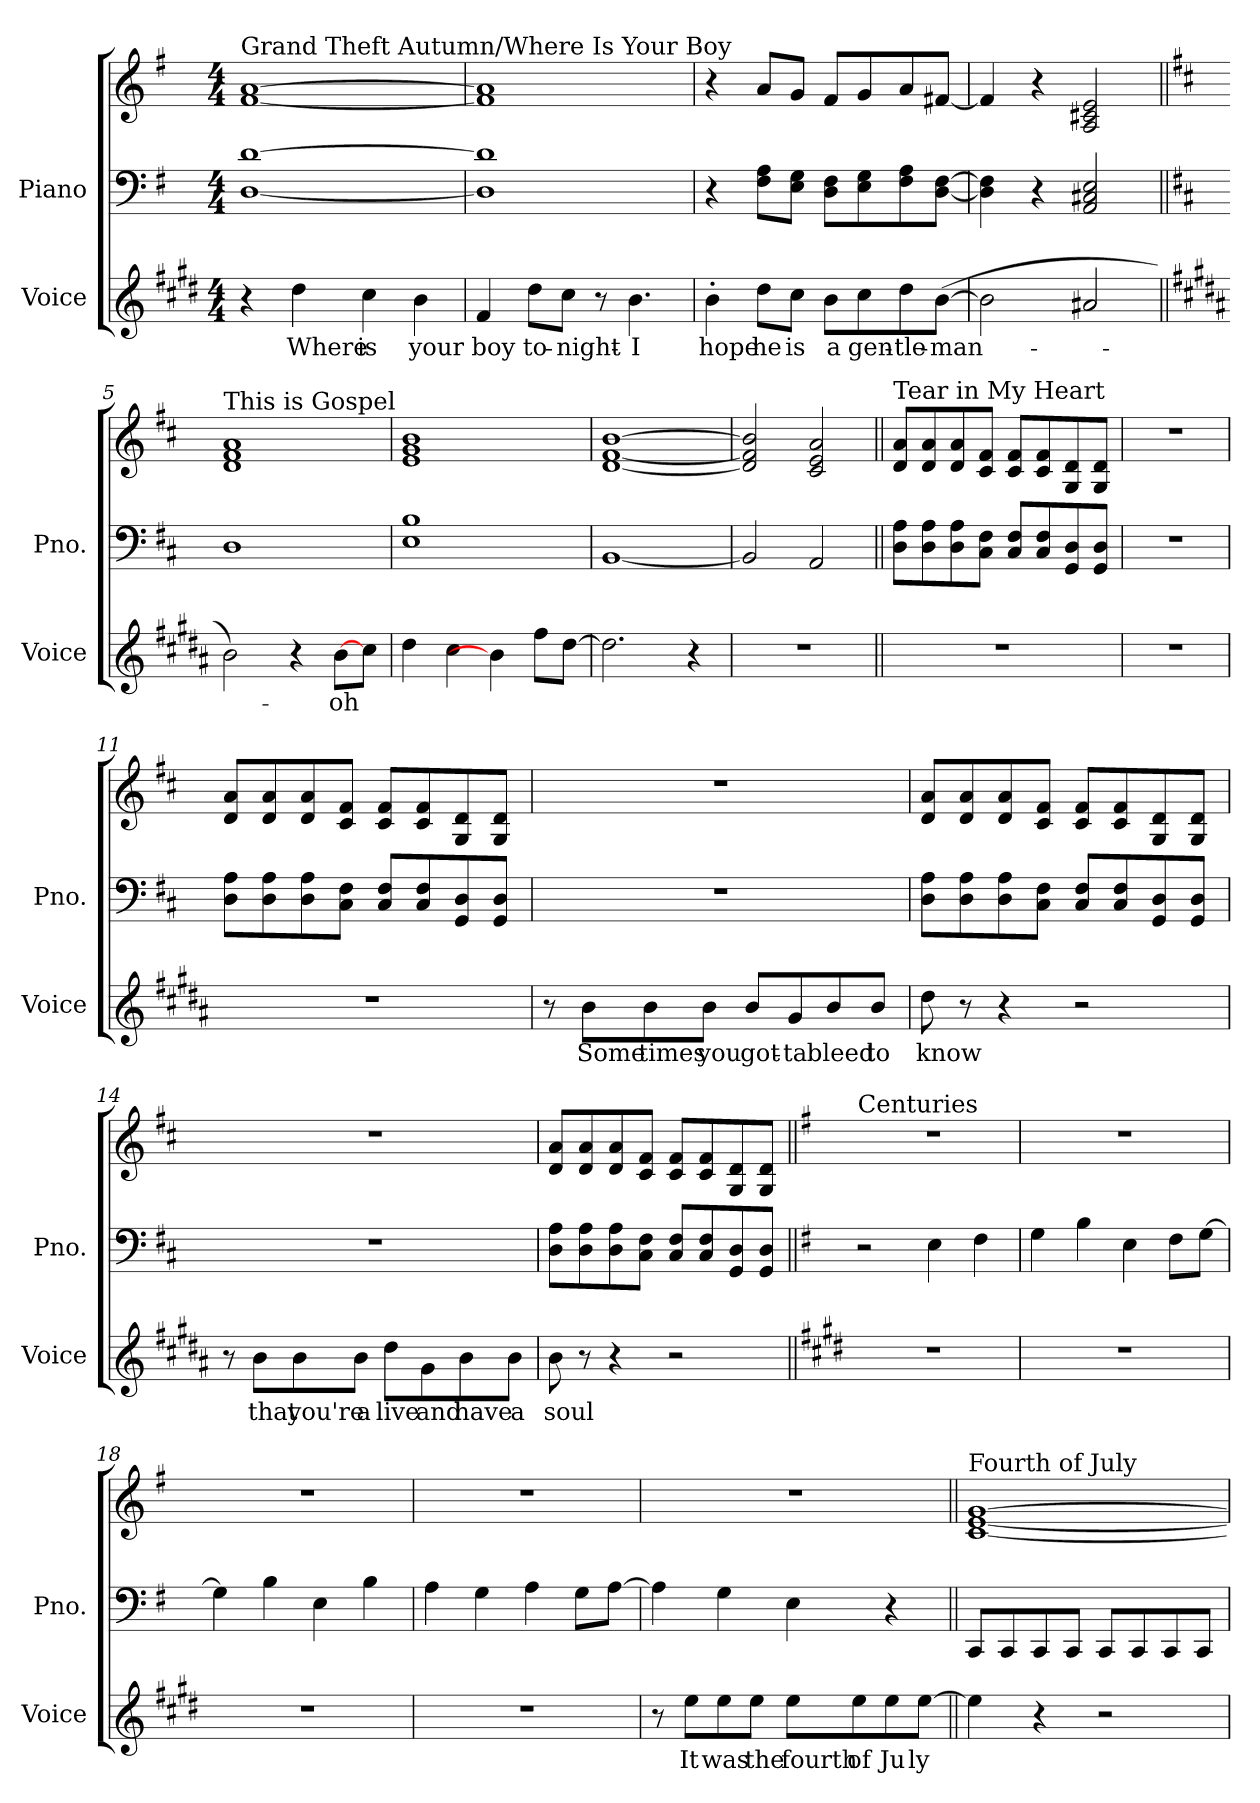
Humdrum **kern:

**kern	**text	**kern	**kern
*part2	*part2	*part1	*part1
*staff3	*staff3	*staff2	*staff1
*I"Voice	*	*I"Piano	*
*I'Voice	*	*I'Pno.	*
*clefG2	*	*clefF4	*clefG2
*ITrd5c9	*	*	*
*k[f#]	*	*k[f#]	*k[f#]
*M4/4	*	*M4/4	*M4/4
*MM120	*	*MM120	*MM120
=1	=1	=1	=1
!	!	!	!LO:TX:a:t=Grand Theft Autumn/Where Is Your Boy
4r	.	[1D [1d	[1f# [1a
4f#\	Where	.	.
4e\	is	.	.
4d\	your	.	.
=2	=2	=2	=2
4A/	boy	1D] 1d]	1f#] 1a]
8f#\L	to-	.	.
8e\J	-night-	.	.
8r	.	.	.
4.d\	-I	.	.
=3	=3	=3	=3
4d'\	hope	4r	4r
8f#\L	he	8F#\ 8A\L	8a/L
8e\J	is	8E\ 8G\J	8g/J
8d\L	a	8D\ 8F#\L	8f#/L
8e\	gen-	8E\ 8G\	8g/
8f#\	-tle-	8F#\ 8A\	8a/
([8d\J	-man-	[8D\ [8F#\J	[8f#X/J
=4	=4	=4	=4
2d\]	.	4D\] 4F#\]	4f#/]
.	.	4r	4r
2c#X/	.	2AA/ 2C#X/ 2E/	2A/ 2c#X/ 2e/
!!LO:LB:g=z
=5||	=5||	=5||	=5||
*k[f#c#]	*	*k[f#c#]	*k[f#c#]
!	!	!	!LO:TX:a:t=This is Gospel
2d\)	.	1D	1d 1f# 1a
4r	.	.	.
[8d\L	oh	.	.
8e\J	.	.	.
=6	=6	=6	=6
4f#\	.	1E 1B	1e 1g 1b
4e\	.	.	.
4d\]	.	.	.
8a\L	.	.	.
[8f#\J	.	.	.
=7	=7	=7	=7
2.f#\]	.	[1BB	[1d [1f# [1b
4r	.	.	.
=8	=8	=8	=8
1r	.	2BB/]	2d/] 2f#/] 2b/]
.	.	2AA/	2c#/ 2e/ 2a/
=9||	=9||	=9||	=9||
*	*	*	*MM135
!	!	!	!LO:TX:a:t=Tear in My Heart
1r	.	8D\ 8A\L	8d/ 8a/L
.	.	8D\ 8A\	8d/ 8a/
.	.	8D\ 8A\	8d/ 8a/
.	.	8C#\ 8F#\J	8c#/ 8f#/J
.	.	8C#/ 8F#/L	8c#/ 8f#/L
.	.	8C#/ 8F#/	8c#/ 8f#/
.	.	8GG/ 8D/	8G/ 8d/
.	.	8GG/ 8D/J	8G/ 8d/J
=10	=10	=10	=10
1r	.	1r	1r
=11	=11	=11	=11
1r	.	8D\ 8A\L	8d/ 8a/L
.	.	8D\ 8A\	8d/ 8a/
.	.	8D\ 8A\	8d/ 8a/
.	.	8C#\ 8F#\J	8c#/ 8f#/J
.	.	8C#/ 8F#/L	8c#/ 8f#/L
.	.	8C#/ 8F#/	8c#/ 8f#/
.	.	8GG/ 8D/	8G/ 8d/
.	.	8GG/ 8D/J	8G/ 8d/J
!!LO:LB:g=z
=12	=12	=12	=12
8r	.	1r	1r
8d\L	Some	.	.
8d\	times	.	.
8d\J	you	.	.
8d/L	got-	.	.
8B/	-ta	.	.
8d/	bleed	.	.
8d/J	to	.	.
=13	=13	=13	=13
8f#\	know	8D\ 8A\L	8d/ 8a/L
8r	.	8D\ 8A\	8d/ 8a/
4r	.	8D\ 8A\	8d/ 8a/
.	.	8C#\ 8F#\J	8c#/ 8f#/J
2r	.	8C#/ 8F#/L	8c#/ 8f#/L
.	.	8C#/ 8F#/	8c#/ 8f#/
.	.	8GG/ 8D/	8G/ 8d/
.	.	8GG/ 8D/J	8G/ 8d/J
!!LO:PB:g=z
=14	=14	=14	=14
8r	.	1r	1rdd
8d\L	that	.	.
8d\	you're	.	.
8d\J	a	.	.
8f#\L	live	.	.
8B\	and	.	.
8d\	have	.	.
8d\J	a	.	.
=15	=15	=15	=15
8d\	soul	8D\ 8A\L	8d/ 8a/L
8r	.	8D\ 8A\	8d/ 8a/
4r	.	8D\ 8A\	8d/ 8a/
.	.	8C#\ 8F#\J	8c#/ 8f#/J
2r	.	8C#/ 8F#/L	8c#/ 8f#/L
.	.	8C#/ 8F#/	8c#/ 8f#/
.	.	8GG/ 8D/	8G/ 8d/
.	.	8GG/ 8D/J	8G/ 8d/J
=16||	=16||	=16||	=16||
*k[f#]	*	*k[f#]	*k[f#]
!	!	!	!LO:TX:a:t=Centuries
1r	.	2r	1r
.	.	4E\	.
.	.	4F#\	.
=17	=17	=17	=17
1r	.	4G\	1r
.	.	4B\	.
.	.	4E\	.
.	.	8F#\L	.
.	.	[8G\J	.
!!LO:LB:g=z
=18	=18	=18	=18
1r	.	4G\]	1r
.	.	4B\	.
.	.	4E\	.
.	.	4B\	.
=19	=19	=19	=19
1r	.	4A\	1r
.	.	4G\	.
.	.	4A\	.
.	.	8G\L	.
.	.	[8A\J	.
=20	=20	=20	=20
8r	.	4A\]	1r
8g\L	It	.	.
8g\	was	4G\	.
8g\J	the	.	.
8g\L	fourth	4E\	.
8g\	of	.	.
8g\	Ju	4r	.
[8g\J	ly	.	.
=21||	=21||	=21||	=21||
*	*	*	*MM160
!	!	!	!LO:TX:a:t=Fourth of July
4g\]	.	8CC/L	[1c [1e [1g
.	.	8CC/	.
4r	.	8CC/	.
.	.	8CC/J	.
2r	.	8CC/L	.
.	.	8CC/	.
.	.	8CC/	.
.	.	8CC/J	.
=	=	=	=
*-	*-	*-	*-
